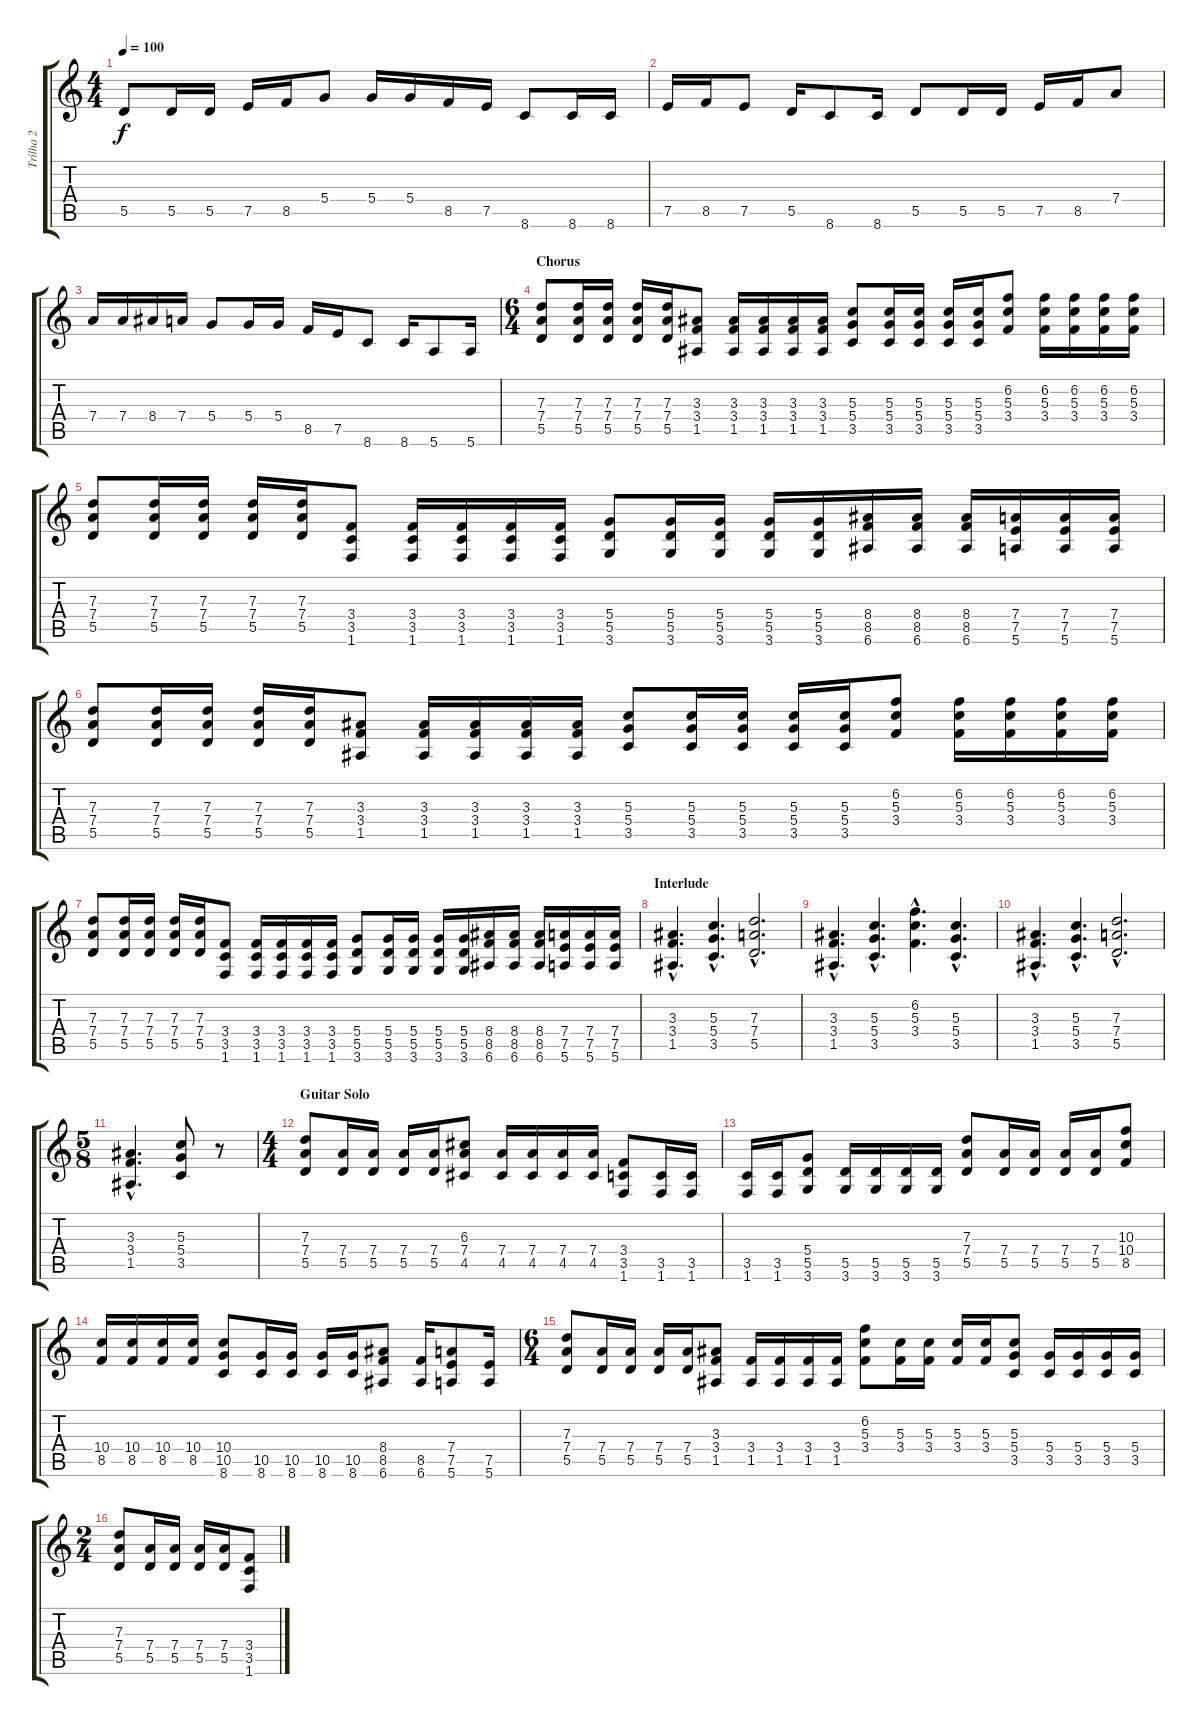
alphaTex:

\track ("Trilha 2" "Trilha 2") {instrument overdrivenguitar}
\staff {score tabs}
\tuning (E4 B3 G3 D3 A2 E2) {hide}
\ts (4 4)
\tempo 100
\clef g2
\ks c
5.5.8{dy f} 5.5.16 5.5.16 7.5.16 8.5.16 5.4.8 5.4.16 5.4.16 8.5.16 7.5.16 8.6.8 8.6.16 8.6.16 |
7.5.16 8.5.16 7.5.8 5.5.16 8.6.8 8.6.16 5.5.8 5.5.16 5.5.16 7.5.16 8.5.16 7.4.8 |
7.4.16 7.4.16 8.4.16 7.4.16 5.4.8 5.4.16 5.4.16 8.5.16 7.5.16 8.6.8 8.6.16 5.6.8 5.6.16 |
\ts (6 4)
\section ("" "Chorus")
(7.3 7.4 5.5).8 (7.3 7.4 5.5).16 (7.3 7.4 5.5).16 (7.3 7.4 5.5).16 (7.3 7.4 5.5).16 (3.3 3.4 1.5).8 (3.3 3.4 1.5).16 (3.3 3.4 1.5).16 (3.3 3.4 1.5).16 (3.3 3.4 1.5).16 (5.3 5.4 3.5).8 (5.3 5.4 3.5).16 (5.3 5.4 3.5).16 (5.3 5.4 3.5).16 (5.3 5.4 3.5).16 (6.2 5.3 3.4).8 (6.2 5.3 3.4).16 (6.2 5.3 3.4).16 (6.2 5.3 3.4).16 (6.2 5.3 3.4).16 |
(7.3 7.4 5.5).8 (7.3 7.4 5.5).16 (7.3 7.4 5.5).16 (7.3 7.4 5.5).16 (7.3 7.4 5.5).16 (3.4 3.5 1.6).8 (3.4 3.5 1.6).16 (3.4 3.5 1.6).16 (3.4 3.5 1.6).16 (3.4 3.5 1.6).16 (5.4 5.5 3.6).8 (5.4 5.5 3.6).16 (5.4 5.5 3.6).16 (5.4 5.5 3.6).16 (5.4 5.5 3.6).16 (8.4 8.5 6.6).16 (8.4 8.5 6.6).16 (8.4 8.5 6.6).16 (7.4 7.5 5.6).16 (7.4 7.5 5.6).16 (7.4 7.5 5.6).16 |
(7.3 7.4 5.5).8 (7.3 7.4 5.5).16 (7.3 7.4 5.5).16 (7.3 7.4 5.5).16 (7.3 7.4 5.5).16 (3.3 3.4 1.5).8 (3.3 3.4 1.5).16 (3.3 3.4 1.5).16 (3.3 3.4 1.5).16 (3.3 3.4 1.5).16 (5.3 5.4 3.5).8 (5.3 5.4 3.5).16 (5.3 5.4 3.5).16 (5.3 5.4 3.5).16 (5.3 5.4 3.5).16 (6.2 5.3 3.4).8 (6.2 5.3 3.4).16 (6.2 5.3 3.4).16 (6.2 5.3 3.4).16 (6.2 5.3 3.4).16 |
(7.3 7.4 5.5).8 (7.3 7.4 5.5).16 (7.3 7.4 5.5).16 (7.3 7.4 5.5).16 (7.3 7.4 5.5).16 (3.4 3.5 1.6).8 (3.4 3.5 1.6).16 (3.4 3.5 1.6).16 (3.4 3.5 1.6).16 (3.4 3.5 1.6).16 (5.4 5.5 3.6).8 (5.4 5.5 3.6).16 (5.4 5.5 3.6).16 (5.4 5.5 3.6).16 (5.4 5.5 3.6).16 (8.4 8.5 6.6).16 (8.4 8.5 6.6).16 (8.4 8.5 6.6).16 (7.4 7.5 5.6).16 (7.4 7.5 5.6).16 (7.4 7.5 5.6).16 |
\section ("" "Interlude")
(3.3{hac} 3.4{hac} 1.5{hac}).4{d} (5.3{hac} 5.4{hac} 3.5{hac}).4{d} (7.3{hac} 7.4{hac} 5.5{hac}).2{d} |
(3.3{hac} 3.4{hac} 1.5{hac}).4{d} (5.3{hac} 5.4{hac} 3.5{hac}).4{d} (6.2{hac} 5.3{hac} 3.4{hac}).4{d} (5.3{hac} 5.4{hac} 3.5{hac}).4{d} |
(3.3{hac} 3.4{hac} 1.5{hac}).4{d} (5.3{hac} 5.4{hac} 3.5{hac}).4{d} (7.3{hac} 7.4{hac} 5.5{hac}).2{d} |
\ts (5 8)
(3.3{hac} 3.4{hac} 1.5{hac}).4{d} (5.3 5.4 3.5).8 r.8 |
\ts (4 4)
\section ("" "Guitar Solo")
(7.3 7.4 5.5).8 (7.4 5.5).16 (7.4 5.5).16 (7.4 5.5).16 (7.4 5.5).16 (6.3 7.4 4.5).8 (7.4 4.5).16 (7.4 4.5).16 (7.4 4.5).16 (7.4 4.5).16 (3.4 3.5 1.6).8 (3.5 1.6).16 (3.5 1.6).16 |
(3.5 1.6).16 (3.5 1.6).16 (5.4 5.5 3.6).8 (5.5 3.6).16 (5.5 3.6).16 (5.5 3.6).16 (5.5 3.6).16 (7.3 7.4 5.5).8 (7.4 5.5).16 (7.4 5.5).16 (7.4 5.5).16 (7.4 5.5).16 (10.3 10.4 8.5).8 |
(10.4 8.5).16 (10.4 8.5).16 (10.4 8.5).16 (10.4 8.5).16 (10.4 10.5 8.6).8 (10.5 8.6).16 (10.5 8.6).16 (10.5 8.6).16 (10.5 8.6).16 (8.4 8.5 6.6).8 (8.5 6.6).16 (7.4 7.5 5.6).8 (7.5 5.6).16 |
\ts (6 4)
(7.3 7.4 5.5).8 (7.4 5.5).16 (7.4 5.5).16 (7.4 5.5).16 (7.4 5.5).16 (3.3 3.4 1.5).8 (3.4 1.5).16 (3.4 1.5).16 (3.4 1.5).16 (3.4 1.5).16 (6.2 5.3 3.4).8 (5.3 3.4).16 (5.3 3.4).16 (5.3 3.4).16 (5.3 3.4).16 (5.3 5.4 3.5).8 (5.4 3.5).16 (5.4 3.5).16 (5.4 3.5).16 (5.4 3.5).16 |
\ts (2 4)
(7.3 7.4 5.5).8 (7.4 5.5).16 (7.4 5.5).16 (7.4 5.5).16 (7.4 5.5).16 (3.4 3.5 1.6).8
